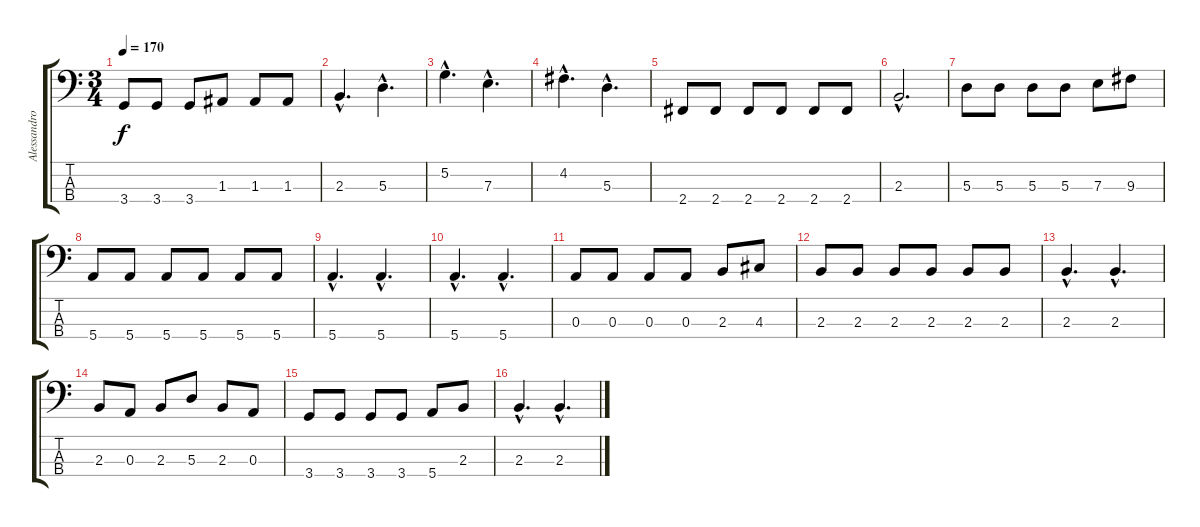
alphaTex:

\track ("Alessandro Lotta - Bass" "Alessandro") {instrument electricbassfinger}
\staff {score tabs}
\tuning (G2 D2 A1 E1) {hide}
\ts (3 4)
\tempo 170
\clef f4
\ks c
3.4.8{dy f} 3.4.8 3.4.8 1.3.8 1.3.8 1.3.8 |
2.3{hac}.4{d} 5.3{hac}.4{d} |
5.2{hac}.4{d} 7.3{hac}.4{d} |
4.2{hac}.4{d} 5.3{hac}.4{d} |
2.4.8 2.4.8 2.4.8 2.4.8 2.4.8 2.4.8 |
2.3{hac}.2{d} |
5.3.8 5.3.8 5.3.8 5.3.8 7.3.8 9.3.8 |
5.4.8 5.4.8 5.4.8 5.4.8 5.4.8 5.4.8 |
5.4{hac}.4{d} 5.4{hac}.4{d} |
5.4{hac}.4{d} 5.4{hac}.4{d} |
0.3.8 0.3.8 0.3.8 0.3.8 2.3.8 4.3.8 |
2.3.8 2.3.8 2.3.8 2.3.8 2.3.8 2.3.8 |
2.3{hac}.4{d} 2.3{hac}.4{d} |
2.3.8 0.3.8 2.3.8 5.3.8 2.3.8 0.3.8 |
3.4.8 3.4.8 3.4.8 3.4.8 5.4.8 2.3.8 |
2.3{hac}.4{d} 2.3{hac}.4{d}
